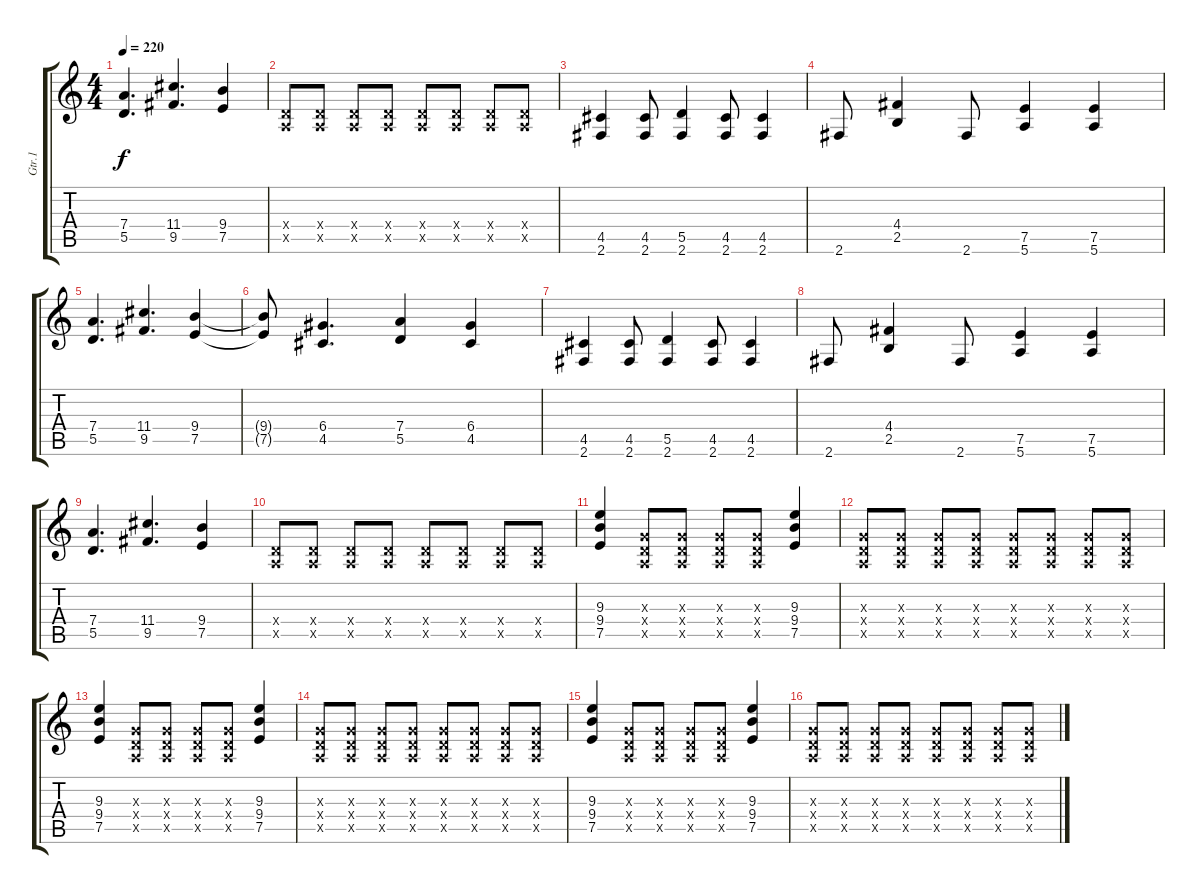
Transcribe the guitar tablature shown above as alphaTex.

\track ("Gtr.1" "Gtr.1") {instrument overdrivenguitar}
\staff {score tabs}
\tuning (E4 B3 G3 D3 A2 E2) {hide}
\ts (4 4)
\tempo 220
\clef g2
\ks c
(7.4 5.5).4{d dy f} (11.4 9.5).4{d} (9.4 7.5).4 |
(0.4{x} 0.5{x}).8 (0.4{x} 0.5{x}).8 (0.4{x} 0.5{x}).8 (0.4{x} 0.5{x}).8 (0.4{x} 0.5{x}).8 (0.4{x} 0.5{x}).8 (0.4{x} 0.5{x}).8 (0.4{x} 0.5{x}).8 |
(4.5 2.6).4 (4.5 2.6).8 (5.5 2.6).4 (4.5 2.6).8 (4.5 2.6).4 |
2.6.8 (4.4 2.5).4 2.6.8 (7.5 5.6).4 (7.5 5.6).4 |
(7.4 5.5).4{d} (11.4 9.5).4{d} (9.4 7.5).4 |
(9.4{t} 7.5{t}).8 (6.4 4.5).4{d} (7.4 5.5).4 (6.4 4.5).4 |
(4.5 2.6).4 (4.5 2.6).8 (5.5 2.6).4 (4.5 2.6).8 (4.5 2.6).4 |
2.6.8 (4.4 2.5).4 2.6.8 (7.5 5.6).4 (7.5 5.6).4 |
(7.4 5.5).4{d} (11.4 9.5).4{d} (9.4 7.5).4 |
(0.4{x} 0.5{x}).8 (0.4{x} 0.5{x}).8 (0.4{x} 0.5{x}).8 (0.4{x} 0.5{x}).8 (0.4{x} 0.5{x}).8 (0.4{x} 0.5{x}).8 (0.4{x} 0.5{x}).8 (0.4{x} 0.5{x}).8 |
(9.3 9.4 7.5).4 (0.3{x} 0.4{x} 0.5{x}).8 (0.3{x} 0.4{x} 0.5{x}).8 (0.3{x} 0.4{x} 0.5{x}).8 (0.3{x} 0.4{x} 0.5{x}).8 (9.3 9.4 7.5).4 |
(0.3{x} 0.4{x} 0.5{x}).8 (0.3{x} 0.4{x} 0.5{x}).8 (0.3{x} 0.4{x} 0.5{x}).8 (0.3{x} 0.4{x} 0.5{x}).8 (0.3{x} 0.4{x} 0.5{x}).8 (0.3{x} 0.4{x} 0.5{x}).8 (0.3{x} 0.4{x} 0.5{x}).8 (0.3{x} 0.4{x} 0.5{x}).8 |
(9.3 9.4 7.5).4 (0.3{x} 0.4{x} 0.5{x}).8 (0.3{x} 0.4{x} 0.5{x}).8 (0.3{x} 0.4{x} 0.5{x}).8 (0.3{x} 0.4{x} 0.5{x}).8 (9.3 9.4 7.5).4 |
(0.3{x} 0.4{x} 0.5{x}).8 (0.3{x} 0.4{x} 0.5{x}).8 (0.3{x} 0.4{x} 0.5{x}).8 (0.3{x} 0.4{x} 0.5{x}).8 (0.3{x} 0.4{x} 0.5{x}).8 (0.3{x} 0.4{x} 0.5{x}).8 (0.3{x} 0.4{x} 0.5{x}).8 (0.3{x} 0.4{x} 0.5{x}).8 |
(9.3 9.4 7.5).4 (0.3{x} 0.4{x} 0.5{x}).8 (0.3{x} 0.4{x} 0.5{x}).8 (0.3{x} 0.4{x} 0.5{x}).8 (0.3{x} 0.4{x} 0.5{x}).8 (9.3 9.4 7.5).4 |
(0.3{x} 0.4{x} 0.5{x}).8 (0.3{x} 0.4{x} 0.5{x}).8 (0.3{x} 0.4{x} 0.5{x}).8 (0.3{x} 0.4{x} 0.5{x}).8 (0.3{x} 0.4{x} 0.5{x}).8 (0.3{x} 0.4{x} 0.5{x}).8 (0.3{x} 0.4{x} 0.5{x}).8 (0.3{x} 0.4{x} 0.5{x}).8
